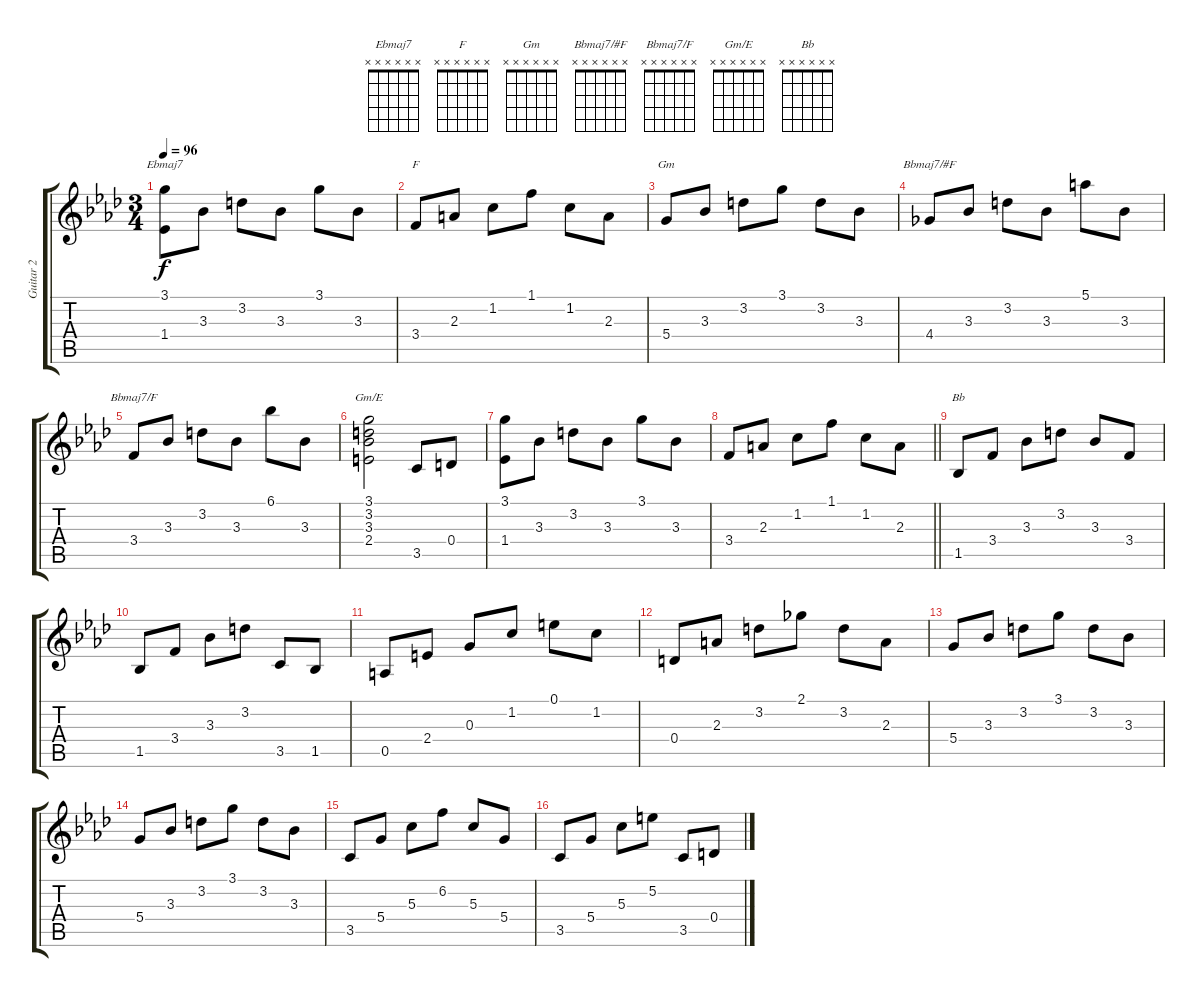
\track ("Guitar 2" "Guitar 2") {solo instrument acousticguitarsteel}
\staff {score tabs}
\tuning (E4 B3 G3 D3 A2 E2) {hide}
\chord ("Ebmaj7" x x x x x x)
\chord ("F" x x x x x x)
\chord ("Gm" x x x x x x)
\chord ("Bbmaj7/#F" x x x x x x)
\chord ("Bbmaj7/F" x x x x x x)
\chord ("Gm/E" x x x x x x)
\chord ("Bb" x x x x x x)
\ts (3 4)
\tempo 96
\clef g2
\ks fminor
(3.1 1.4).8{ch "Ebmaj7" dy f} 3.3.8 3.2.8 3.3.8 3.1.8 3.3.8 |
3.4.8{ch "F"} 2.3.8 1.2.8 1.1.8 1.2.8 2.3.8 |
5.4.8{ch "Gm"} 3.3.8 3.2.8 3.1.8 3.2.8 3.3.8 |
4.4.8{ch "Bbmaj7/#F"} 3.3.8 3.2.8 3.3.8 5.1.8 3.3.8 |
3.4.8{ch "Bbmaj7/F"} 3.3.8 3.2.8 3.3.8 6.1.8 3.3.8 |
(3.1 3.2 3.3 2.4).2{ch "Gm/E"} 3.5.8 0.4.8 |
(3.1 1.4).8 3.3.8 3.2.8 3.3.8 3.1.8 3.3.8 |
\barLineRight lightlight
3.4.8 2.3.8 1.2.8 1.1.8 1.2.8 2.3.8 |
1.5.8{ch "Bb"} 3.4.8 3.3.8 3.2.8 3.3.8 3.4.8 |
1.5.8 3.4.8 3.3.8 3.2.8 3.5.8 1.5.8 |
0.5.8 2.4.8 0.3.8 1.2.8 0.1.8 1.2.8 |
0.4.8 2.3.8 3.2.8 2.1.8 3.2.8 2.3.8 |
5.4.8 3.3.8 3.2.8 3.1.8 3.2.8 3.3.8 |
5.4.8 3.3.8 3.2.8 3.1.8 3.2.8 3.3.8 |
3.5.8 5.4.8 5.3.8 6.2.8 5.3.8 5.4.8 |
3.5.8 5.4.8 5.3.8 5.2.8 3.5.8 0.4.8
